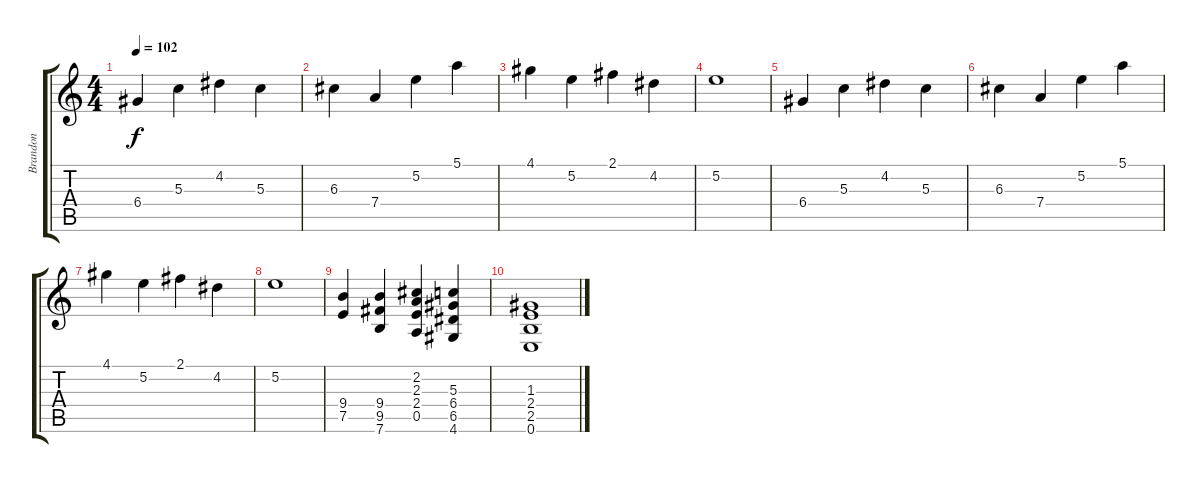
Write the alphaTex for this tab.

\track ("Brandon" "Brandon") {instrument distortionguitar}
\staff {score tabs}
\tuning (E4 B3 G3 D3 A2 E2) {hide}
\ts (4 4)
\tempo 102
\clef g2
\ks c
6.4.4{dy f} 5.3.4 4.2.4 5.3.4 |
6.3.4 7.4.4 5.2.4 5.1.4 |
4.1.4 5.2.4 2.1.4 4.2.4 |
5.2.1 |
6.4.4 5.3.4 4.2.4 5.3.4 |
6.3.4 7.4.4 5.2.4 5.1.4 |
4.1.4 5.2.4 2.1.4 4.2.4 |
5.2.1 |
(9.4 7.5).4 (9.4 9.5 7.6).4 (2.2 2.3 2.4 0.5).4 (5.3 6.4 6.5 4.6).4 |
(1.3 2.4 2.5 0.6).1
